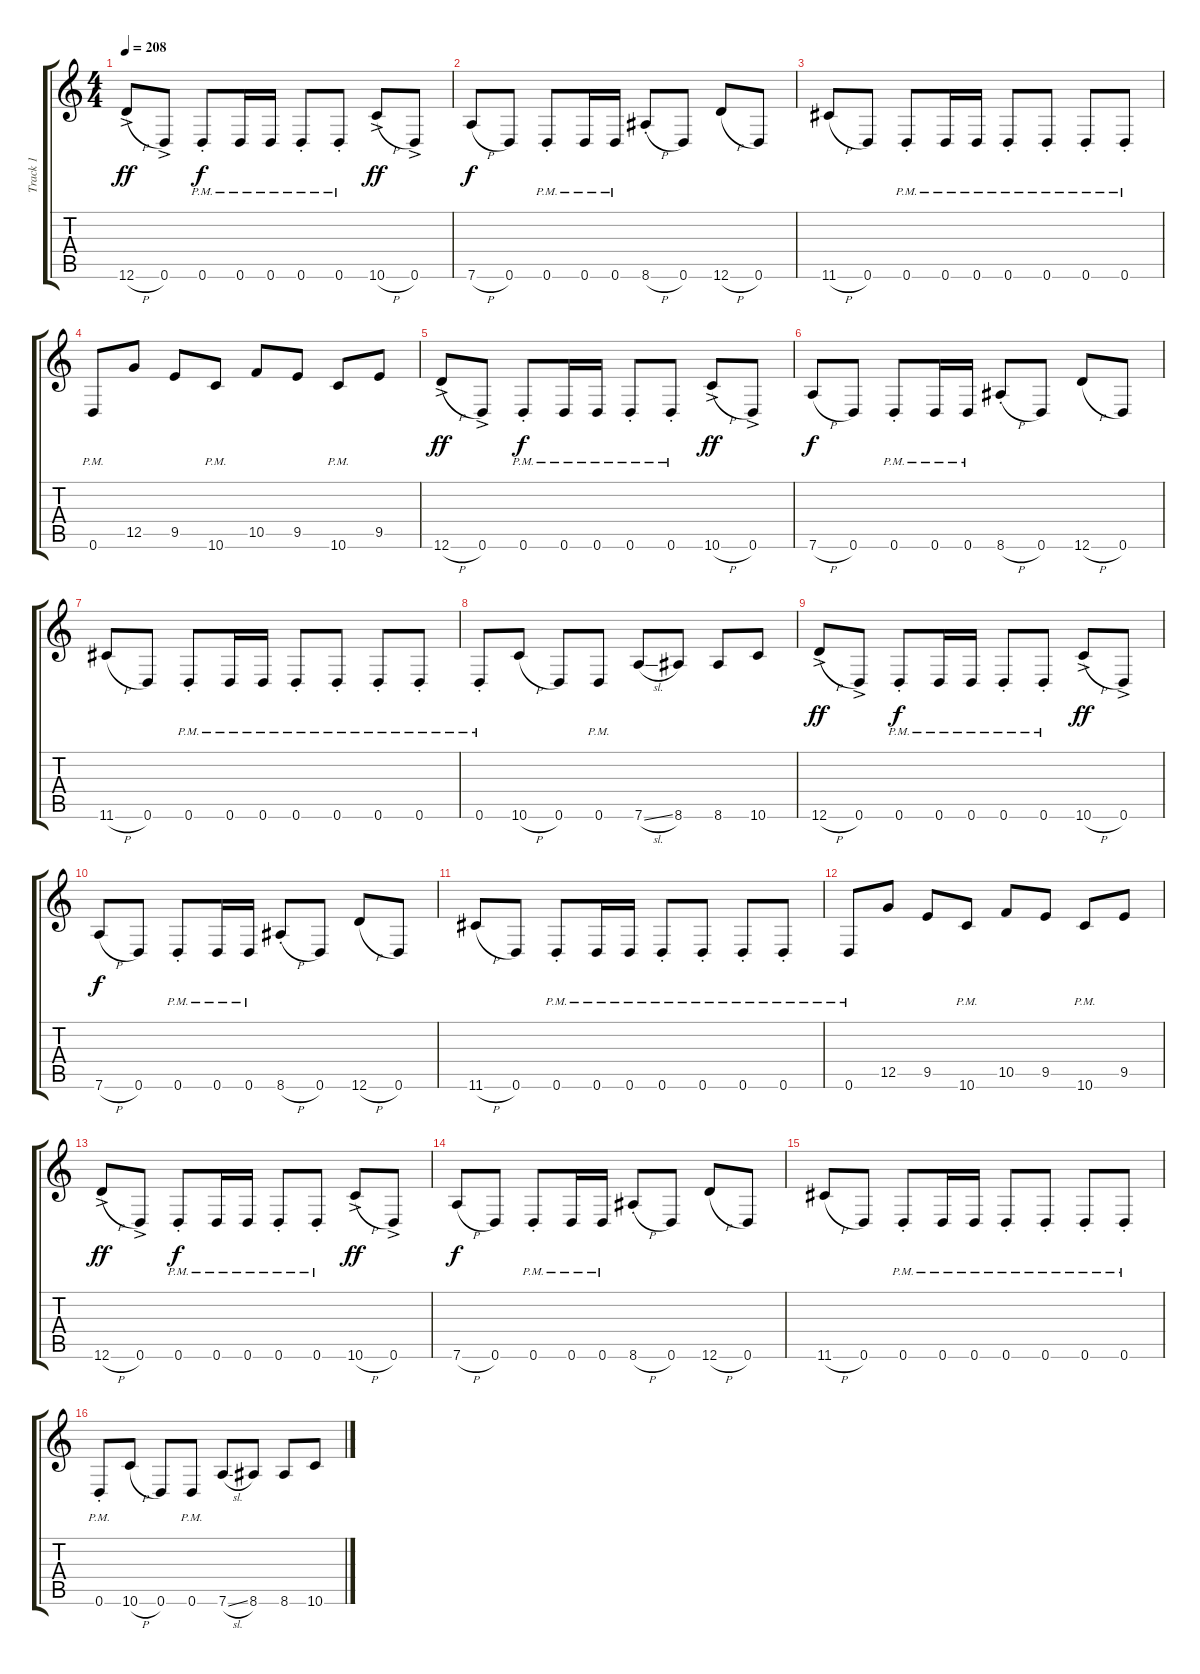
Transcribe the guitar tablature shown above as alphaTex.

\track ("Track 1" "Track 1") {instrument distortionguitar}
\staff {score tabs}
\tuning (D4 A3 F3 C3 G2 D2) {hide}
\ts (4 4)
\tempo 208
\clef g2
\ks c
12.6{h ac}.8{dy ff} 0.6{ac}.8 0.6{pm st}.8{dy f} 0.6{pm}.16 0.6{pm}.16 0.6{pm st}.8 0.6{pm st}.8 10.6{h ac}.8{dy ff} 0.6{ac}.8 |
7.6{h}.8{dy f} 0.6.8 0.6{pm st}.8 0.6{pm}.16 0.6{pm}.16 8.6{h st}.8 0.6.8 12.6{h}.8 0.6.8 |
11.6{h}.8 0.6.8 0.6{pm st}.8 0.6{pm}.16 0.6{pm}.16 0.6{pm st}.8 0.6{pm st}.8 0.6{pm st}.8 0.6{pm st}.8 |
0.6{pm}.8 12.5.8 9.5.8 10.6{pm}.8 10.5.8 9.5.8 10.6{pm}.8 9.5.8 |
12.6{h ac}.8{dy ff} 0.6{ac}.8 0.6{pm st}.8{dy f} 0.6{pm}.16 0.6{pm}.16 0.6{pm st}.8 0.6{pm st}.8 10.6{h ac}.8{dy ff} 0.6{ac}.8 |
7.6{h}.8{dy f} 0.6.8 0.6{pm st}.8 0.6{pm}.16 0.6{pm}.16 8.6{h st}.8 0.6.8 12.6{h}.8 0.6.8 |
11.6{h}.8 0.6.8 0.6{pm st}.8 0.6{pm}.16 0.6{pm}.16 0.6{pm st}.8 0.6{pm st}.8 0.6{pm st}.8 0.6{pm st}.8 |
0.6{pm st}.8 10.6{h}.8 0.6.8 0.6{pm}.8 7.6{sl}.8 8.6.8 8.6.8 10.6.8 |
12.6{h ac}.8{dy ff} 0.6{ac}.8 0.6{pm st}.8{dy f} 0.6{pm}.16 0.6{pm}.16 0.6{pm st}.8 0.6{pm st}.8 10.6{h ac}.8{dy ff} 0.6{ac}.8 |
7.6{h}.8{dy f} 0.6.8 0.6{pm st}.8 0.6{pm}.16 0.6{pm}.16 8.6{h st}.8 0.6.8 12.6{h}.8 0.6.8 |
11.6{h}.8 0.6.8 0.6{pm st}.8 0.6{pm}.16 0.6{pm}.16 0.6{pm st}.8 0.6{pm st}.8 0.6{pm st}.8 0.6{pm st}.8 |
0.6{pm}.8 12.5.8 9.5.8 10.6{pm}.8 10.5.8 9.5.8 10.6{pm}.8 9.5.8 |
12.6{h ac}.8{dy ff} 0.6{ac}.8 0.6{pm st}.8{dy f} 0.6{pm}.16 0.6{pm}.16 0.6{pm st}.8 0.6{pm st}.8 10.6{h ac}.8{dy ff} 0.6{ac}.8 |
7.6{h}.8{dy f} 0.6.8 0.6{pm st}.8 0.6{pm}.16 0.6{pm}.16 8.6{h st}.8 0.6.8 12.6{h}.8 0.6.8 |
11.6{h}.8 0.6.8 0.6{pm st}.8 0.6{pm}.16 0.6{pm}.16 0.6{pm st}.8 0.6{pm st}.8 0.6{pm st}.8 0.6{pm st}.8 |
0.6{pm st}.8 10.6{h}.8 0.6.8 0.6{pm}.8 7.6{sl}.8 8.6.8 8.6.8 10.6.8
